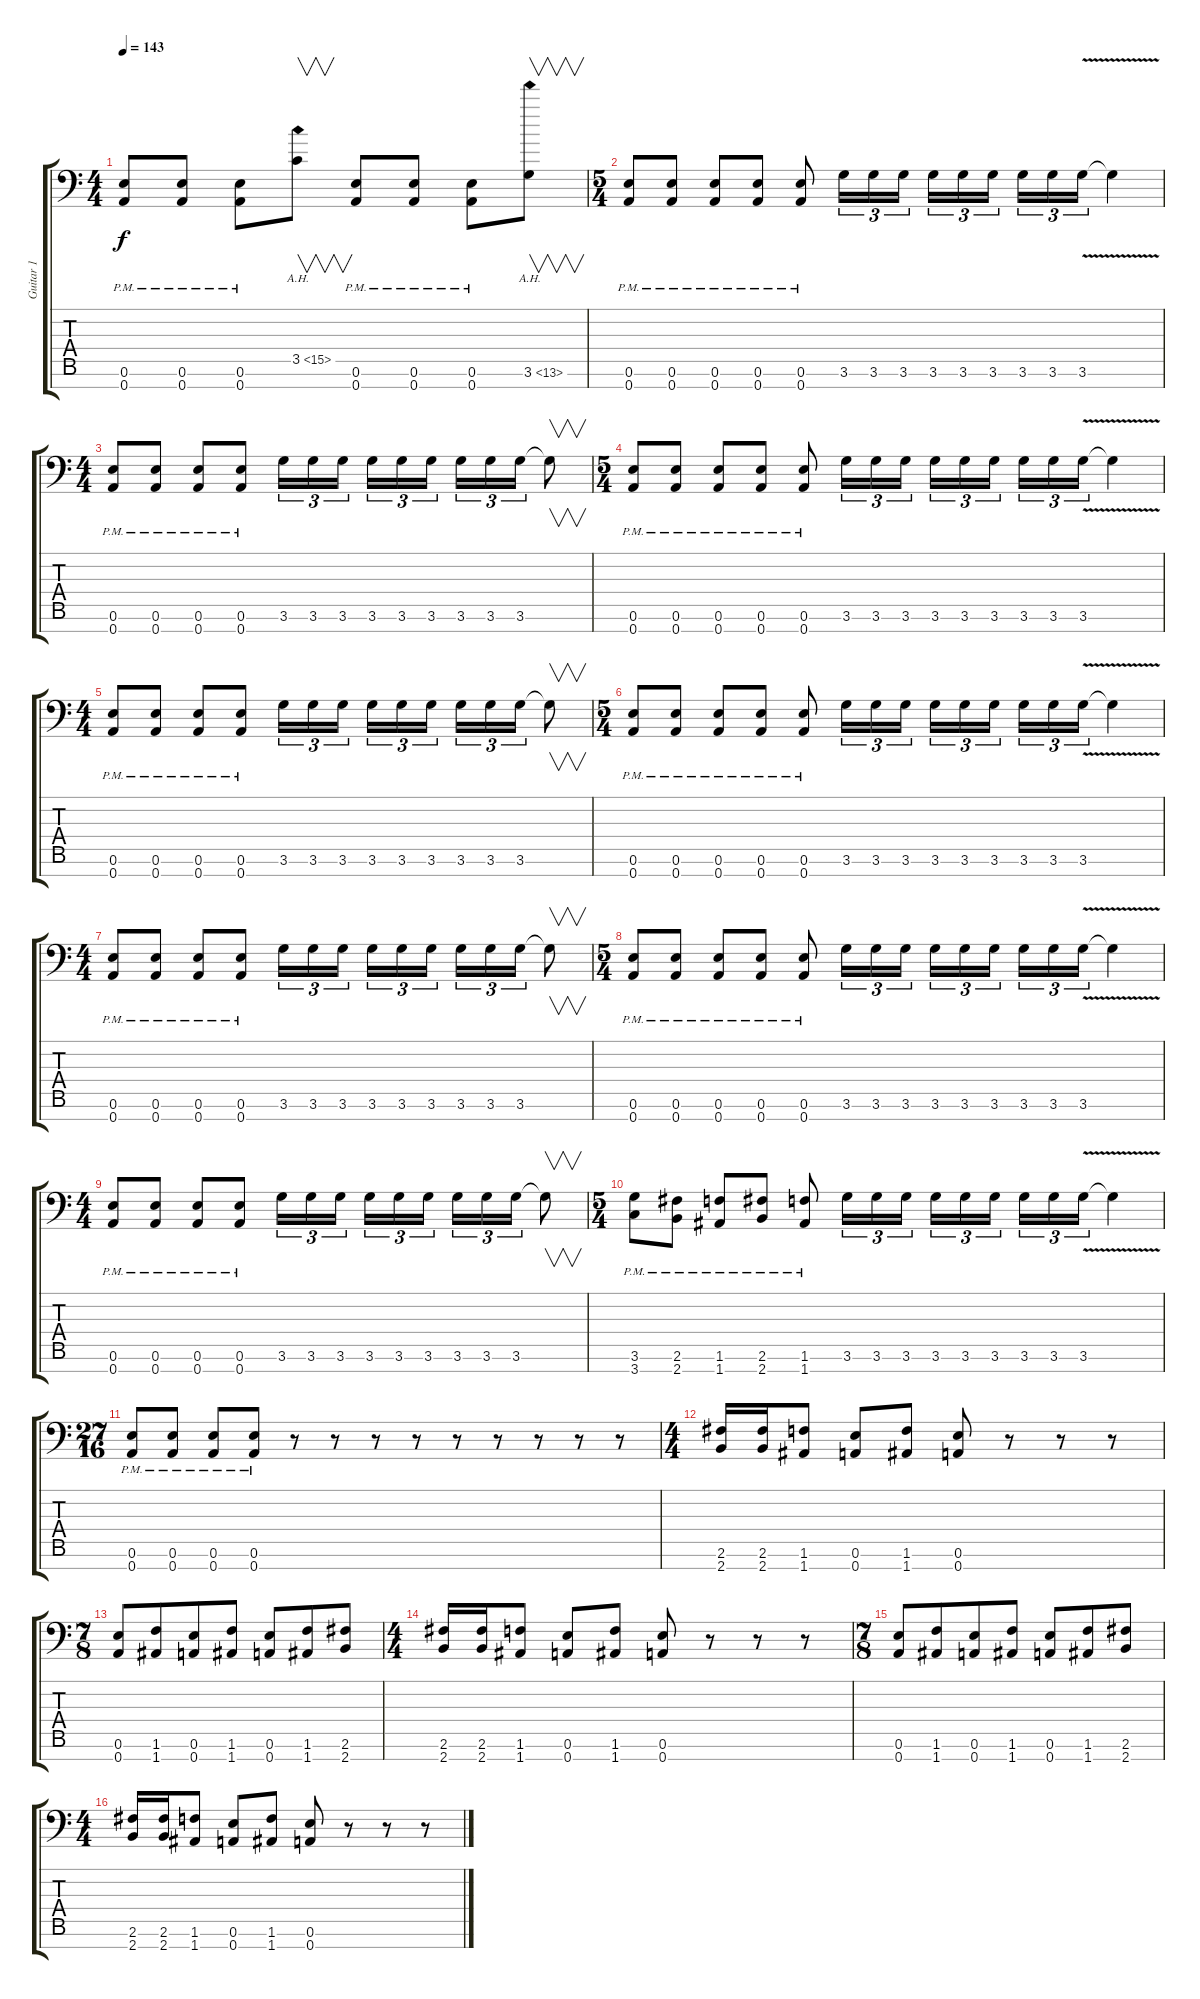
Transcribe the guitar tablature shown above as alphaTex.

\track ("Guitar 1" "Guitar 1") {instrument distortionguitar}
\staff {score tabs}
\tuning (E4 B3 Gb3 D3 A2 E2 A1) {hide}
\ts (4 4)
\tempo 143
\clef f4
\ks c
(0.6{pm} 0.7{pm}).8{dy f} (0.6{pm} 0.7{pm}).8 (0.6{pm} 0.7{pm}).8 3.5{ah 12}.8{v} (0.6{pm} 0.7{pm}).8 (0.6{pm} 0.7{pm}).8 (0.6{pm} 0.7{pm}).8 3.6{ah 10}.8{v} |
\ts (5 4)
(0.6{pm} 0.7{pm}).8 (0.6{pm} 0.7{pm}).8 (0.6{pm} 0.7{pm}).8 (0.6{pm} 0.7{pm}).8 (0.6{pm} 0.7{pm}).8 3.6.16{tu (3 2)} 3.6.16{tu (3 2)} 3.6.16{tu (3 2)} 3.6.16{tu (3 2)} 3.6.16{tu (3 2)} 3.6.16{tu (3 2) beam splitsecondary} 3.6.16{tu (3 2)} 3.6.16{tu (3 2)} 3.6{v}.16{tu (3 2)} 3.6{t}.4 |
\ts (4 4)
(0.6{pm} 0.7{pm}).8 (0.6{pm} 0.7{pm}).8 (0.6{pm} 0.7{pm}).8 (0.6{pm} 0.7{pm}).8 3.6.16{tu (3 2)} 3.6.16{tu (3 2)} 3.6.16{tu (3 2) beam splitsecondary} 3.6.16{tu (3 2)} 3.6.16{tu (3 2)} 3.6.16{tu (3 2)} 3.6.16{tu (3 2)} 3.6.16{tu (3 2)} 3.6.16{tu (3 2)} 3.6{t}.8{v} |
\ts (5 4)
(0.6{pm} 0.7{pm}).8 (0.6{pm} 0.7{pm}).8 (0.6{pm} 0.7{pm}).8 (0.6{pm} 0.7{pm}).8 (0.6{pm} 0.7{pm}).8 3.6.16{tu (3 2)} 3.6.16{tu (3 2)} 3.6.16{tu (3 2)} 3.6.16{tu (3 2)} 3.6.16{tu (3 2)} 3.6.16{tu (3 2) beam splitsecondary} 3.6.16{tu (3 2)} 3.6.16{tu (3 2)} 3.6{v}.16{tu (3 2)} 3.6{t}.4 |
\ts (4 4)
(0.6{pm} 0.7{pm}).8 (0.6{pm} 0.7{pm}).8 (0.6{pm} 0.7{pm}).8 (0.6{pm} 0.7{pm}).8 3.6.16{tu (3 2)} 3.6.16{tu (3 2)} 3.6.16{tu (3 2) beam splitsecondary} 3.6.16{tu (3 2)} 3.6.16{tu (3 2)} 3.6.16{tu (3 2)} 3.6.16{tu (3 2)} 3.6.16{tu (3 2)} 3.6.16{tu (3 2)} 3.6{t}.8{v} |
\ts (5 4)
(0.6{pm} 0.7{pm}).8 (0.6{pm} 0.7{pm}).8 (0.6{pm} 0.7{pm}).8 (0.6{pm} 0.7{pm}).8 (0.6{pm} 0.7{pm}).8 3.6.16{tu (3 2)} 3.6.16{tu (3 2)} 3.6.16{tu (3 2)} 3.6.16{tu (3 2)} 3.6.16{tu (3 2)} 3.6.16{tu (3 2) beam splitsecondary} 3.6.16{tu (3 2)} 3.6.16{tu (3 2)} 3.6{v}.16{tu (3 2)} 3.6{t}.4 |
\ts (4 4)
(0.6{pm} 0.7{pm}).8 (0.6{pm} 0.7{pm}).8 (0.6{pm} 0.7{pm}).8 (0.6{pm} 0.7{pm}).8 3.6.16{tu (3 2)} 3.6.16{tu (3 2)} 3.6.16{tu (3 2) beam splitsecondary} 3.6.16{tu (3 2)} 3.6.16{tu (3 2)} 3.6.16{tu (3 2)} 3.6.16{tu (3 2)} 3.6.16{tu (3 2)} 3.6.16{tu (3 2)} 3.6{t}.8{v} |
\ts (5 4)
(0.6{pm} 0.7{pm}).8 (0.6{pm} 0.7{pm}).8 (0.6{pm} 0.7{pm}).8 (0.6{pm} 0.7{pm}).8 (0.6{pm} 0.7{pm}).8 3.6.16{tu (3 2)} 3.6.16{tu (3 2)} 3.6.16{tu (3 2)} 3.6.16{tu (3 2)} 3.6.16{tu (3 2)} 3.6.16{tu (3 2) beam splitsecondary} 3.6.16{tu (3 2)} 3.6.16{tu (3 2)} 3.6{v}.16{tu (3 2)} 3.6{t}.4 |
\ts (4 4)
(0.6{pm} 0.7{pm}).8 (0.6{pm} 0.7{pm}).8 (0.6{pm} 0.7{pm}).8 (0.6{pm} 0.7{pm}).8 3.6.16{tu (3 2)} 3.6.16{tu (3 2)} 3.6.16{tu (3 2) beam splitsecondary} 3.6.16{tu (3 2)} 3.6.16{tu (3 2)} 3.6.16{tu (3 2)} 3.6.16{tu (3 2)} 3.6.16{tu (3 2)} 3.6.16{tu (3 2)} 3.6{t}.8{v} |
\ts (5 4)
(3.6{pm} 3.7{pm}).8 (2.6{pm} 2.7{pm}).8 (1.6{pm} 1.7{pm}).8 (2.6{pm} 2.7{pm}).8 (1.6{pm} 1.7{pm}).8 3.6.16{tu (3 2)} 3.6.16{tu (3 2)} 3.6.16{tu (3 2)} 3.6.16{tu (3 2)} 3.6.16{tu (3 2)} 3.6.16{tu (3 2) beam splitsecondary} 3.6.16{tu (3 2)} 3.6.16{tu (3 2)} 3.6{v}.16{tu (3 2)} 3.6{t}.4 |
\ts (27 16)
(0.6{pm} 0.7{pm}).8 (0.6{pm} 0.7{pm}).8 (0.6{pm} 0.7{pm}).8 (0.6{pm} 0.7{pm}).8 r.8 r.8 r.8 r.8 r.8 r.8 r.8 r.8 r.8 |
\ts (4 4)
(2.6 2.7).16 (2.6 2.7).16 (1.6 1.7).8 (0.6 0.7).8 (1.6 1.7).8 (0.6 0.7).8 r.8 r.8 r.8 |
\ts (7 8)
(0.6 0.7).8 (1.6 1.7).8 (0.6 0.7).8 (1.6 1.7).8 (0.6 0.7).8 (1.6 1.7).8 (2.6 2.7).8 |
\ts (4 4)
(2.6 2.7).16 (2.6 2.7).16 (1.6 1.7).8 (0.6 0.7).8 (1.6 1.7).8 (0.6 0.7).8 r.8 r.8 r.8 |
\ts (7 8)
(0.6 0.7).8 (1.6 1.7).8 (0.6 0.7).8 (1.6 1.7).8 (0.6 0.7).8 (1.6 1.7).8 (2.6 2.7).8 |
\ts (4 4)
(2.6 2.7).16 (2.6 2.7).16 (1.6 1.7).8 (0.6 0.7).8 (1.6 1.7).8 (0.6 0.7).8 r.8 r.8 r.8
